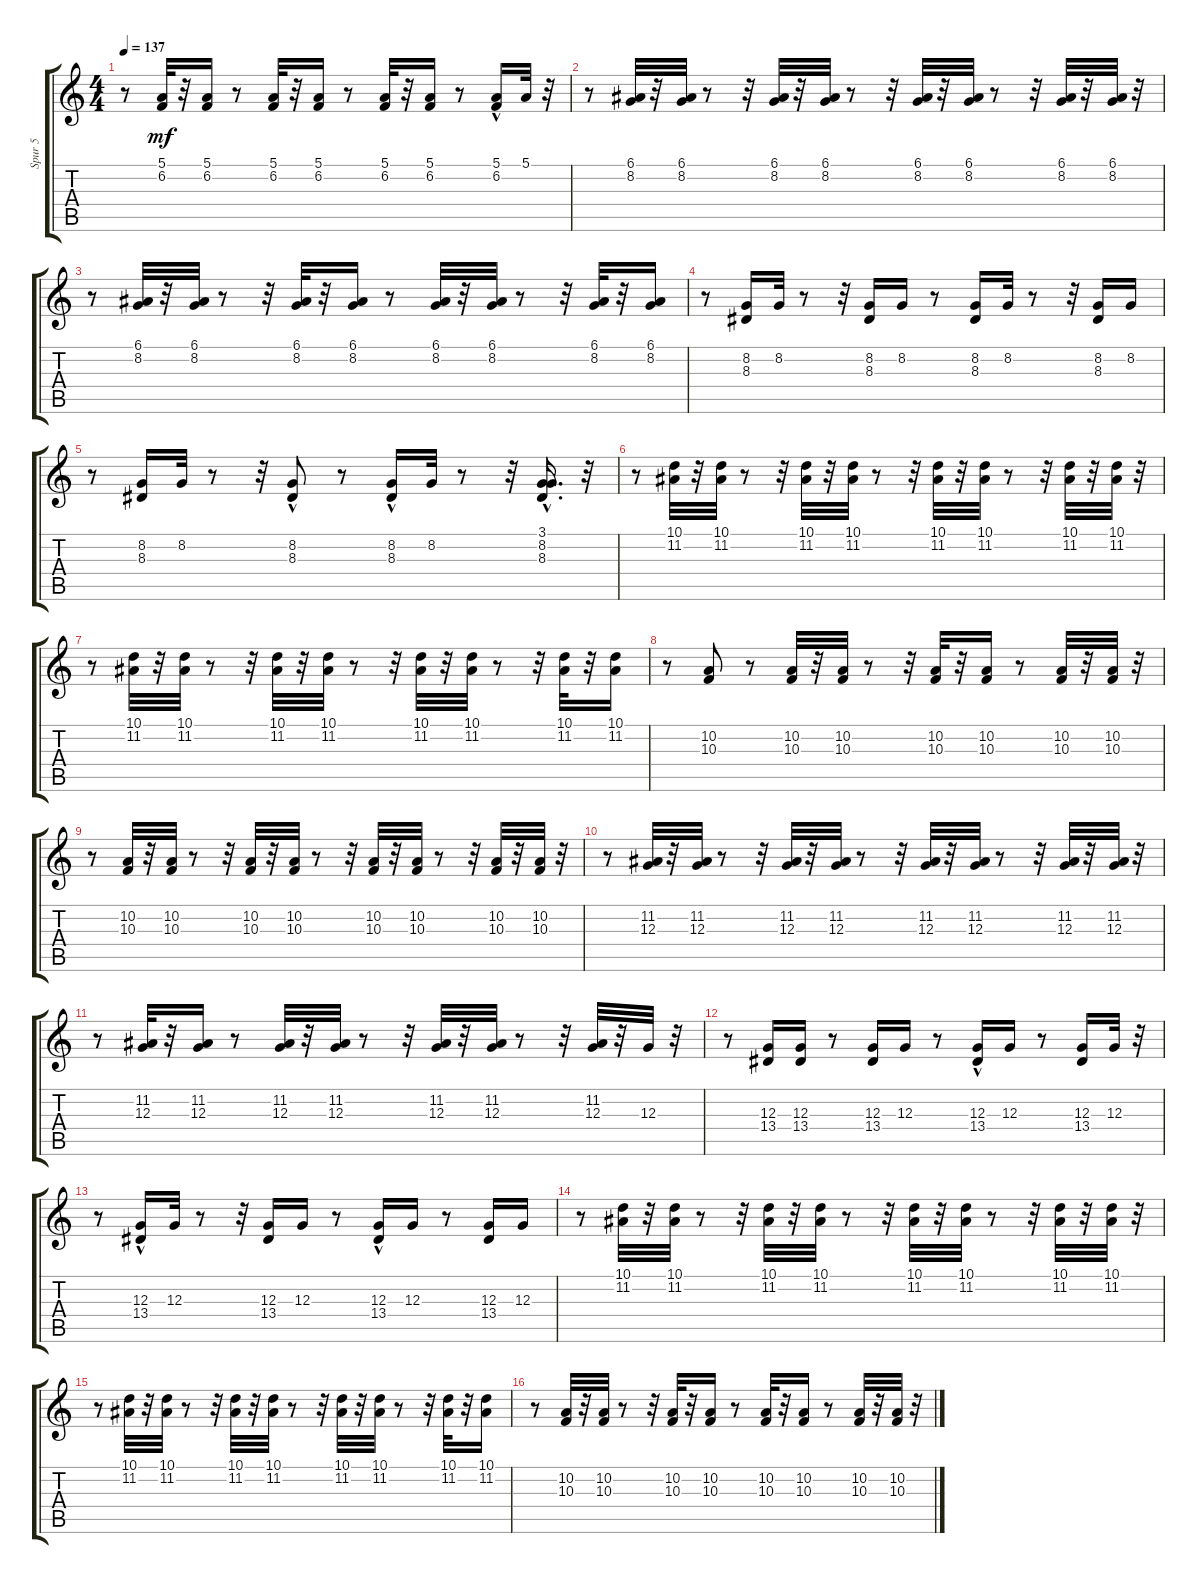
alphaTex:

\track ("Spur 5" "Spur 5") {instrument lead2sawtooth}
\staff {score tabs}
\tuning (E4 B3 G3 D3 A2 E2) {hide}
\ts (4 4)
\tempo 137
\clef g2
\ks c
r.8{dy mf} (5.1 6.2).32 r.32 (5.1 6.2).16 r.8 (5.1 6.2).32 r.32 (5.1 6.2).16 r.8 (5.1 6.2).32 r.32 (5.1 6.2).16 r.8 (5.1 6.2{hac}).16 5.1.32 r.32 |
r.8 (6.1 8.2).32{volume 12 balance 8 instrument lead2sawtooth} r.32 (6.1 8.2).32 r.8 r.32 (6.1 8.2).32 r.32 (6.1 8.2).32 r.8 r.32 (6.1 8.2).32 r.32 (6.1 8.2).32 r.8 r.32 (6.1 8.2).32 r.32 (6.1 8.2).32 r.32 |
r.8 (6.1 8.2).32 r.32 (6.1 8.2).32 r.8 r.32 (6.1 8.2).32 r.32 (6.1 8.2).16 r.8 (6.1 8.2).32 r.32 (6.1 8.2).32 r.8 r.32 (6.1 8.2).32 r.32 (6.1 8.2).16 |
r.8 (8.2 8.3).16 8.2.32 r.8 r.32 (8.2 8.3).16 8.2.16 r.8 (8.2 8.3).16 8.2.32 r.8 r.32 (8.2 8.3).16 8.2.16 |
r.8 (8.2 8.3).16 8.2.32 r.8 r.32 (8.2 8.3{hac}).8 r.8 (8.2 8.3{hac}).16 8.2.32 r.8 r.32 (3.1 8.2 8.3{hac}).16{d} r.32 |
r.8 (10.1 11.2).32 r.32 (10.1 11.2).32 r.8 r.32 (10.1 11.2).32 r.32 (10.1 11.2).32 r.8 r.32 (10.1 11.2).32 r.32 (10.1 11.2).32 r.8 r.32 (10.1 11.2).32 r.32 (10.1 11.2).32 r.32 |
r.8 (10.1 11.2).32 r.32 (10.1 11.2).32 r.8 r.32 (10.1 11.2).32 r.32 (10.1 11.2).32 r.8 r.32 (10.1 11.2).32 r.32 (10.1 11.2).32 r.8 r.32 (10.1 11.2).32 r.32 (10.1 11.2).16 |
r.8 (10.2 10.3).8 r.8 (10.2 10.3).32 r.32 (10.2 10.3).32 r.8 r.32 (10.2 10.3).32 r.32 (10.2 10.3).16 r.8 (10.2 10.3).32 r.32 (10.2 10.3).32 r.32 |
r.8 (10.2 10.3).32 r.32 (10.2 10.3).32 r.8 r.32 (10.2 10.3).32 r.32 (10.2 10.3).32 r.8 r.32 (10.2 10.3).32 r.32 (10.2 10.3).32 r.8 r.32 (10.2 10.3).32 r.32 (10.2 10.3).32 r.32 |
r.8 (11.2 12.3).32 r.32 (11.2 12.3).32 r.8 r.32 (11.2 12.3).32 r.32 (11.2 12.3).32 r.8 r.32 (11.2 12.3).32 r.32 (11.2 12.3).32 r.8 r.32 (11.2 12.3).32 r.32 (11.2 12.3).32 r.32 |
r.8 (11.2 12.3).32 r.32 (11.2 12.3).16 r.8 (11.2 12.3).32 r.32 (11.2 12.3).32 r.8 r.32 (11.2 12.3).32 r.32 (11.2 12.3).32 r.8 r.32 (11.2 12.3).32 r.32 12.3.32 r.32 |
r.8 (12.3 13.4).16 (12.3 13.4).16 r.8 (12.3 13.4).16 12.3.16 r.8 (12.3 13.4{hac}).16 12.3.16 r.8 (12.3 13.4).16 12.3.32 r.32 |
r.8 (12.3 13.4{hac}).16 12.3.32 r.8 r.32 (12.3 13.4).16 12.3.16 r.8 (12.3 13.4{hac}).16 12.3.16 r.8 (12.3 13.4).16 12.3.16 |
r.8 (10.1 11.2).32 r.32 (10.1 11.2).32 r.8 r.32 (10.1 11.2).32 r.32 (10.1 11.2).32 r.8 r.32 (10.1 11.2).32 r.32 (10.1 11.2).32 r.8 r.32 (10.1 11.2).32 r.32 (10.1 11.2).32 r.32 |
r.8 (10.1 11.2).32 r.32 (10.1 11.2).32 r.8 r.32 (10.1 11.2).32 r.32 (10.1 11.2).32 r.8 r.32 (10.1 11.2).32 r.32 (10.1 11.2).32 r.8 r.32 (10.1 11.2).32 r.32 (10.1 11.2).16 |
r.8 (10.2 10.3).32 r.32 (10.2 10.3).32 r.8 r.32 (10.2 10.3).32 r.32 (10.2 10.3).16 r.8 (10.2 10.3).32 r.32 (10.2 10.3).16 r.8 (10.2 10.3).32 r.32 (10.2 10.3).32 r.32
